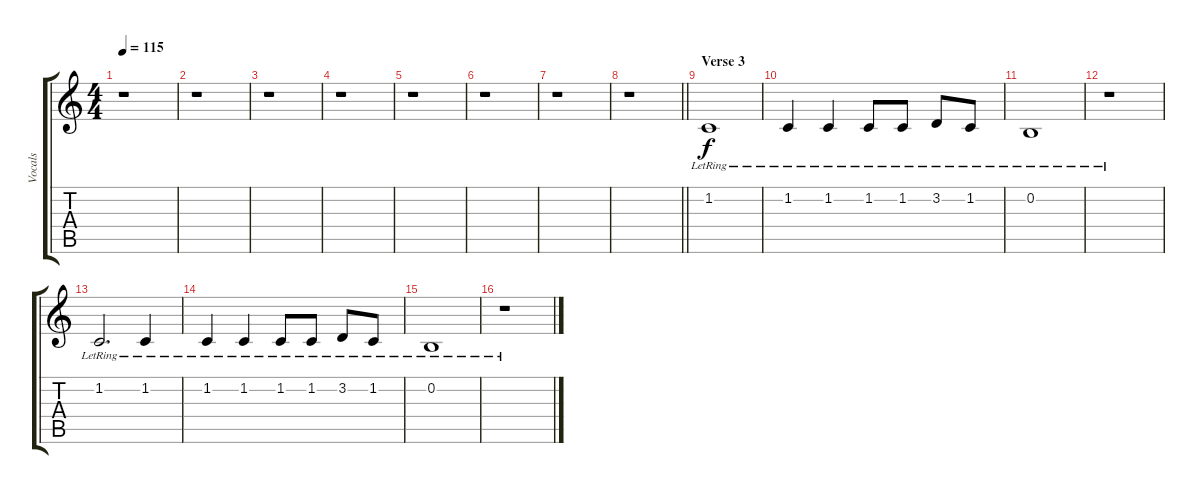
\track ("Vocals" "Vocals") {instrument flute}
\staff {score tabs}
\tuning (E4 B3 G3 D3 A2 E2) {hide}
\ts (4 4)
\tempo 115
\clef g2
\ks c
r.1{dy f} |
r.1 |
r.1 |
r.1 |
r.1 |
r.1 |
r.1 |
\barLineRight lightlight
r.1 |
\section ("" "Verse 3")
1.2{lr}.1 |
1.2{lr}.4 1.2{lr}.4 1.2{lr}.8 1.2{lr}.8 3.2{lr}.8 1.2{lr}.8 |
0.2{lr}.1 |
r.1 |
1.2{lr}.2{d} 1.2{lr}.4 |
1.2{lr}.4 1.2{lr}.4 1.2{lr}.8 1.2{lr}.8 3.2{lr}.8 1.2{lr}.8 |
0.2{lr}.1 |
r.1
